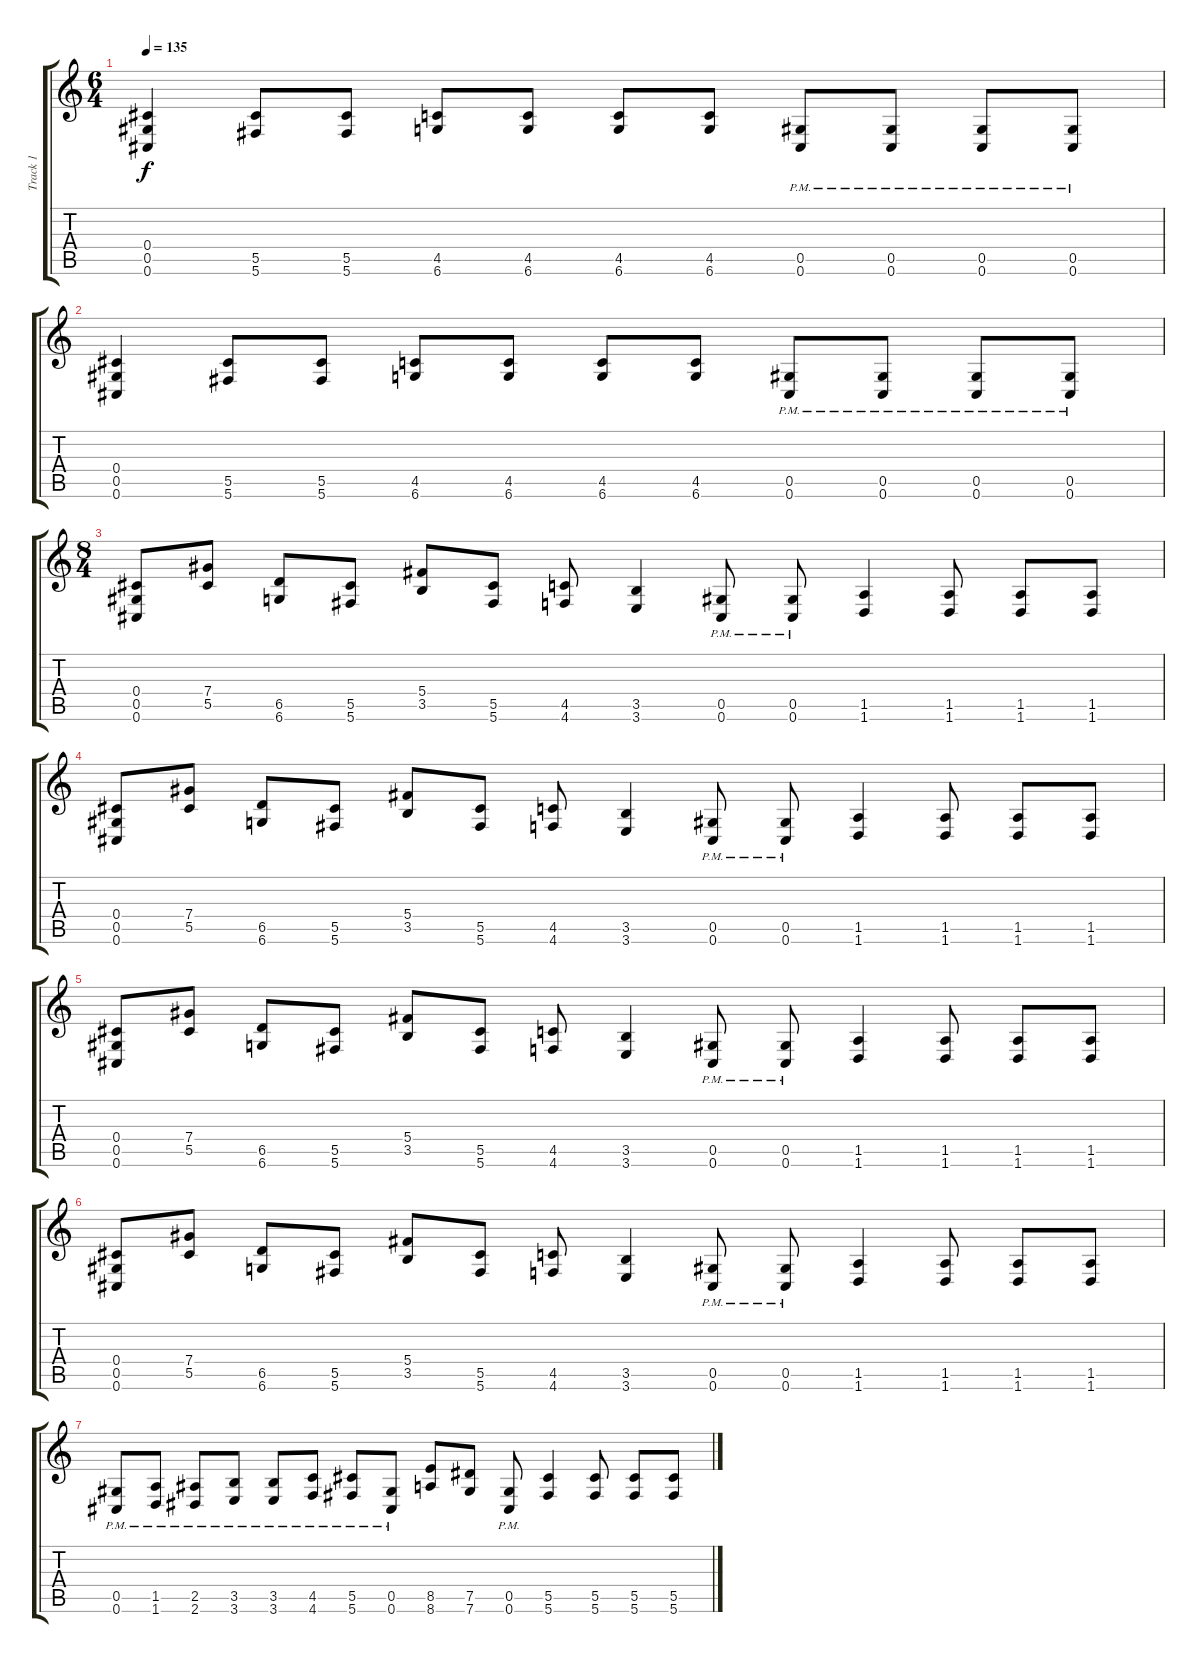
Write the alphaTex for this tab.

\track ("Track 1" "Track 1") {instrument distortionguitar}
\staff {score tabs}
\tuning (Eb4 Bb3 Gb3 Db3 Ab2 Db2) {hide}
\ts (6 4)
\tempo 135
\clef g2
\ks c
(0.4 0.5 0.6).4{dy f} (5.5 5.6).8 (5.5 5.6).8 (4.5 6.6).8 (4.5 6.6).8 (4.5 6.6).8 (4.5 6.6).8 (0.5{pm} 0.6{pm}).8 (0.5{pm} 0.6{pm}).8 (0.5{pm} 0.6{pm}).8 (0.5{pm} 0.6{pm}).8 |
(0.4 0.5 0.6).4 (5.5 5.6).8 (5.5 5.6).8 (4.5 6.6).8 (4.5 6.6).8 (4.5 6.6).8 (4.5 6.6).8 (0.5{pm} 0.6{pm}).8 (0.5{pm} 0.6{pm}).8 (0.5{pm} 0.6{pm}).8 (0.5{pm} 0.6{pm}).8 |
\ts (8 4)
(0.4 0.5 0.6).8 (7.4 5.5).8 (6.5 6.6).8 (5.5 5.6).8 (5.4 3.5).8 (5.5 5.6).8 (4.5 4.6).8 (3.5 3.6).4 (0.5{pm} 0.6{pm}).8 (0.5{pm} 0.6{pm}).8 (1.5 1.6).4 (1.5 1.6).8 (1.5 1.6).8 (1.5 1.6).8 |
(0.4 0.5 0.6).8 (7.4 5.5).8 (6.5 6.6).8 (5.5 5.6).8 (5.4 3.5).8 (5.5 5.6).8 (4.5 4.6).8 (3.5 3.6).4 (0.5{pm} 0.6{pm}).8 (0.5{pm} 0.6{pm}).8 (1.5 1.6).4 (1.5 1.6).8 (1.5 1.6).8 (1.5 1.6).8 |
(0.4 0.5 0.6).8 (7.4 5.5).8 (6.5 6.6).8 (5.5 5.6).8 (5.4 3.5).8 (5.5 5.6).8 (4.5 4.6).8 (3.5 3.6).4 (0.5{pm} 0.6{pm}).8 (0.5{pm} 0.6{pm}).8 (1.5 1.6).4 (1.5 1.6).8 (1.5 1.6).8 (1.5 1.6).8 |
(0.4 0.5 0.6).8 (7.4 5.5).8 (6.5 6.6).8 (5.5 5.6).8 (5.4 3.5).8 (5.5 5.6).8 (4.5 4.6).8 (3.5 3.6).4 (0.5{pm} 0.6{pm}).8 (0.5{pm} 0.6{pm}).8 (1.5 1.6).4 (1.5 1.6).8 (1.5 1.6).8 (1.5 1.6).8 |
(0.5{pm} 0.6{pm}).8 (1.5{pm} 1.6{pm}).8 (2.5{pm} 2.6{pm}).8 (3.5{pm} 3.6{pm}).8 (3.5{pm} 3.6{pm}).8 (4.5{pm} 4.6{pm}).8 (5.5{pm} 5.6{pm}).8 (0.5{pm} 0.6{pm}).8 (8.5 8.6).8 (7.5 7.6).8 (0.5{pm} 0.6{pm}).8 (5.5 5.6).4 (5.5 5.6).8 (5.5 5.6).8 (5.5 5.6).8
